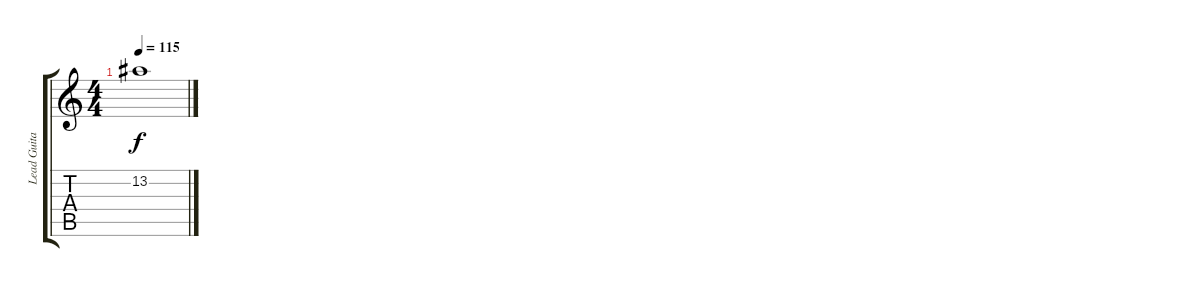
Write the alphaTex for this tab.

\track ("Lead Guitar" "Lead Guita") {instrument overdrivenguitar}
\staff {score tabs}
\tuning (D4 A3 F3 C3 G2 D2) {hide}
\ts (4 4)
\tempo 115
\clef g2
\ks c
13.2{t}.1{dy f}
